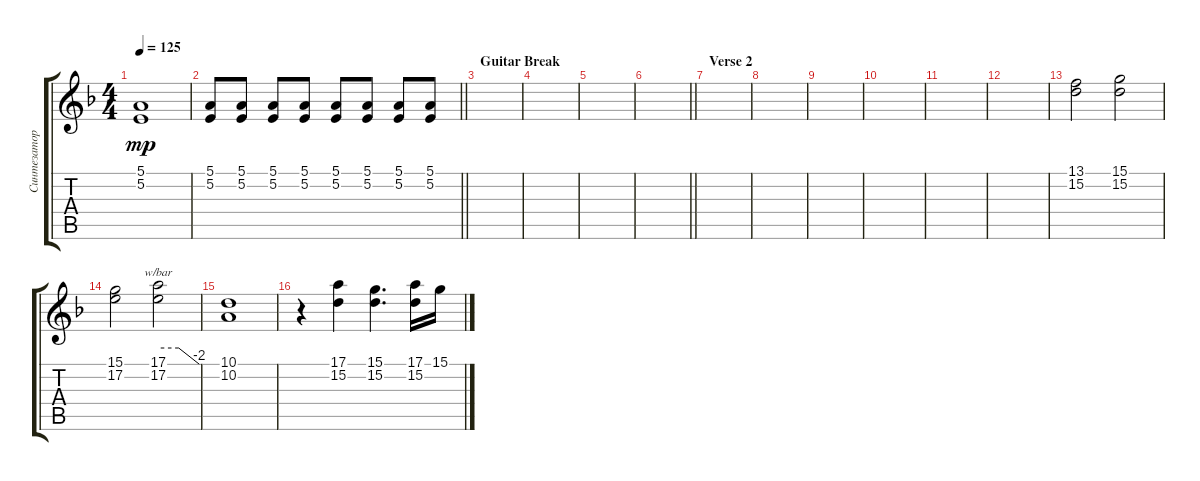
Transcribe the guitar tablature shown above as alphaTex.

\track ("Синтезатор" "Синтезатор") {instrument percussiveorgan}
\staff {score tabs}
\tuning (E4 B3 G3 D3 A2 E2) {hide}
\ts (4 4)
\tempo 125
\clef g2
\ks dminor
(5.1 5.2).1{dy mp} |
\barLineRight lightlight
(5.1 5.2).8 (5.1 5.2).8 (5.1 5.2).8 (5.1 5.2).8 (5.1 5.2).8 (5.1 5.2).8 (5.1 5.2).8 (5.1 5.2).8 |
\section ("" "Guitar Break")
|
|
|
\barLineRight lightlight
|
\section ("" "Verse 2")
|
|
|
|
|
|
(13.1 15.2).2 (15.1 15.2).2 |
(15.1 17.2).2 (17.1 17.2).2{tbe (custom default 0 0 30 0 60 -8)} |
(10.1 10.2).1 |
r.4 (17.1 15.2).4 (15.1 15.2).4{d} (17.1 15.2).16 15.1.16
